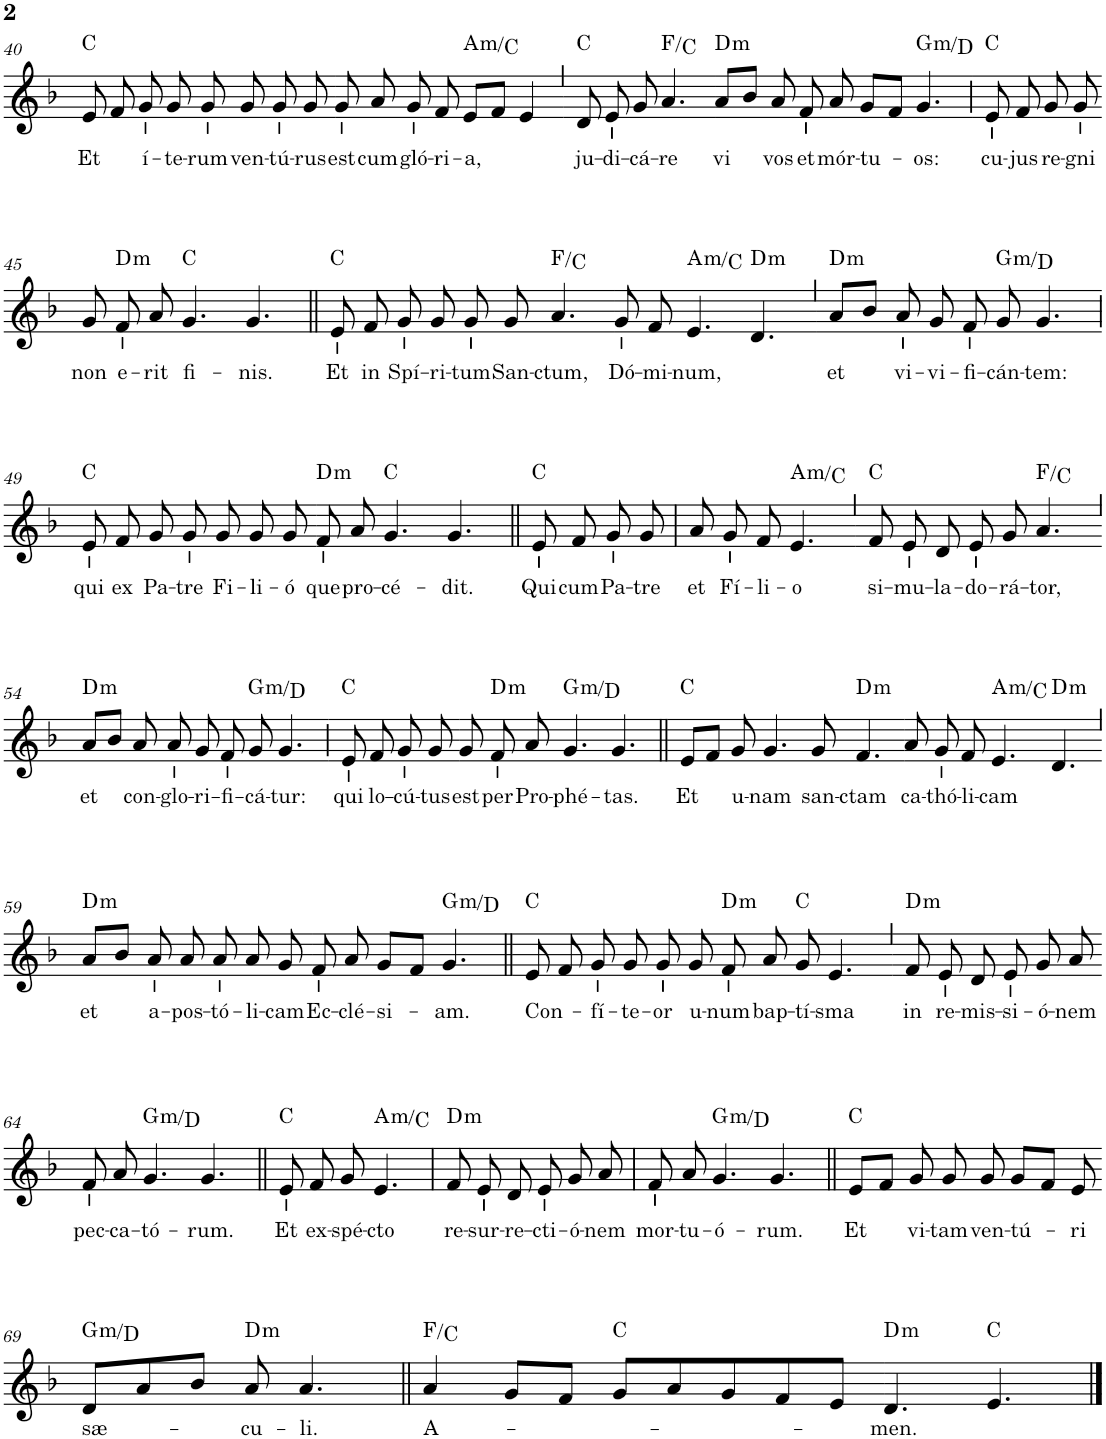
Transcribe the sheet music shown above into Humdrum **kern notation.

**kern	**text	**harte
*part1	*part1	*part1
*staff1	*staff1	*
*I"Soprano	*	*
*I'S.	*	*
!!LO:PB:g=z
*clefG2	*	*
*k[b-]	*	*
*M4/4	*	*
=40	=40	=40
!	!LO:LY:b	!
8e/	Et	C:maj
8f/	.	.
!	!LO:LY:b	!
8g/	í-	.
!	!LO:LY:b	!
8g/	-te-	.
!	!LO:LY:b	!
8g/	-rum	.
!	!LO:LY:b	!
8g/	ven-	.
!	!LO:LY:b	!
8g/	-tú-	.
!	!LO:LY:b	!
8g/	-rus	.
=41-	=41-	=41-
!	!LO:LY:b	!
8g/	est	.
!	!LO:LY:b	!
8a/	cum	.
!	!LO:LY:b	!
8g/	gló-	.
!	!LO:LY:b	!
8f/	-ri-	.
!	!LO:LY:b	!LO:H:kt=m
8e/L	-a,	A:min/b3
8f/J	.	.
4e/	.	.
=42`	=42`	=42`
!	!LO:LY:b	!
8d/	ju-	C:maj
!	!LO:LY:b	!
8e/	-di-	.
!	!LO:LY:b	!
8g/	-cá-	.
!	!LO:LY:b	!
4.a/	-re	F:maj/5
=43-	=43-	=43-
!	!LO:LY:b	!LO:H:kt=m
8a/L	vi	D:min
8b-/J	.	.
!	!LO:LY:b	!
8a/	-vos	.
!	!LO:LY:b	!
8f/	et	.
!	!LO:LY:b	!
8a/	mór-	.
!	!LO:LY:b	!
8g/L	-tu-	.
8f/J	.	.
!	!LO:LY:b	!LO:H:kt=m
[8g/	-os:	G:min/5
=44	=44	=44
!	!LO:LY:b	!
8e/	cu-	C:maj
4g/]	.	.
!	!LO:LY:b	!
8f/	-jus	.
!	!LO:LY:b	!
8g/	re-	.
!	!LO:LY:b	!
8g/	-gni	.
!!LO:LB:g=z
=45-	=45-	=45-
!	!LO:LY:b	!
8g/	non	.
!	!LO:LY:b	!LO:H:kt=m
8f/	e-	D:min
!	!LO:LY:b	!
8a/	-rit	.
!	!LO:LY:b	!
4.g/	fi-	C:maj
!	!LO:LY:b	!
[4g/	-nis.	.
=46||	=46||	=46||
!	!LO:LY:b	!
8e/	Et	C:maj
8g/]	.	.
!	!LO:LY:b	!
8f/	in	.
!	!LO:LY:b	!
8g/	Spí-	.
!	!LO:LY:b	!
8g/	-ri-	.
!	!LO:LY:b	!
8g/	-tum	.
!	!LO:LY:b	!
8g/	San-	F:maj/5
!	!LO:LY:b	!
[4a/	-ctum,	.
=47-	=47-	=47-
!	!LO:LY:b	!
*^	*	*
8g/	2ryy	Dó-	.
8a/]	.	.	.
!	!	!LO:LY:b	!LO:H:kt=m
8f/	.	-mi-	A:min/b3
!	!	!LO:LY:b	!
4.e/	.	-num,	.
.	8ryy	.	.
!	!	!	!LO:H:kt=m
.	2ryy	.	D:min
4.d/	.	.	.
=48`	=48`	=48`	=48`
!	!	!LO:LY:b	!LO:H:kt=m
*v	*v	*	*
8a/L	et	D:min
8b-/J	.	.
!	!LO:LY:b	!
8a/	vi-	.
!	!LO:LY:b	!
8g/	-vi-	.
!	!LO:LY:b	!
8f/	-fi-	.
!	!LO:LY:b	!LO:H:kt=m
8g/	-cán-	G:min/5
!	!LO:LY:b	!
[4g/	-tem:	.
!!LO:LB:g=z
=49	=49	=49
!	!LO:LY:b	!
8e/	qui	C:maj
8g/]	.	.
!	!LO:LY:b	!
8f/	ex	.
!	!LO:LY:b	!
8g/	Pa-	.
!	!LO:LY:b	!
8g/	-tre	.
!	!LO:LY:b	!
8g/	Fi-	.
!	!LO:LY:b	!
8g/	-li-	.
!	!LO:LY:b	!
8g/	-ó	.
=50-	=50-	=50-
!	!LO:LY:b	!LO:H:kt=m
8f/	que	D:min
!	!LO:LY:b	!
8a/	pro-	.
!	!LO:LY:b	!
4.g/	-cé-	C:maj
!	!LO:LY:b	!
4.g/	-dit.	.
=51||	=51||	=51||
!	!LO:LY:b	!
8e/	Qui	C:maj
!	!LO:LY:b	!
8f/	cum	.
!	!LO:LY:b	!
8g/	Pa-	.
!	!LO:LY:b	!
8g/	-tre	.
=52	=52	=52
!	!LO:LY:b	!
8a/	et	.
!	!LO:LY:b	!
8g/	Fí-	.
!	!LO:LY:b	!
8f/	-li-	.
!	!LO:LY:b	!LO:H:kt=m
4.e/	-o	A:min/b3
=53`	=53`	=53`
!	!LO:LY:b	!
8f/	si-	C:maj
!	!LO:LY:b	!
8e/	-mu-	.
!	!LO:LY:b	!
8d/	-la-	.
!	!LO:LY:b	!
8e/	-do-	.
!	!LO:LY:b	!
8g/	-rá-	.
!	!LO:LY:b	!
4.a/	-tor,	F:maj/5
!!LO:LB:g=z
=54`	=54`	=54`
!	!LO:LY:b	!LO:H:kt=m
8a/L	et	D:min
8b-/J	.	.
!	!LO:LY:b	!
8a/	con-	.
!	!LO:LY:b	!
8a/	-glo-	.
!	!LO:LY:b	!
8g/	-ri-	.
!	!LO:LY:b	!
8f/	-fi-	.
!	!LO:LY:b	!LO:H:kt=m
8g/	-cá-	G:min/5
!	!LO:LY:b	!
[8g/	-tur:	.
=55	=55	=55
!	!LO:LY:b	!
8e/	qui	C:maj
4g/]	.	.
!	!LO:LY:b	!
8f/	lo-	.
!	!LO:LY:b	!
8g/	-cú-	.
!	!LO:LY:b	!
8g/	-tus	.
=56-	=56-	=56-
!	!LO:LY:b	!
8g/	est	.
!	!LO:LY:b	!LO:H:kt=m
8f/	per	D:min
!	!LO:LY:b	!
8a/	Pro-	.
!	!LO:LY:b	!LO:H:kt=m
4.g/	-phé-	G:min/5
!	!LO:LY:b	!
[4g/	-tas.	.
=57||	=57||	=57||
!	!LO:LY:b	!
8e/L	Et	C:maj
8g/]	.	.
8f/J	.	.
!	!LO:LY:b	!
8g/	u-	.
!	!LO:LY:b	!
4.g/	-nam	.
!	!LO:LY:b	!LO:H:kt=m
8g/	san-	D:min
!	!LO:LY:b	!
[8f/	-ctam	.
=58-	=58-	=58-
!	!LO:LY:b	!
*^	*	*
8a/	2.ryy	ca-	.
4f/]	.	.	.
!	!	!LO:LY:b	!LO:H:kt=m
8g/	.	-thó-	A:min/b3
!	!	!LO:LY:b	!
8f/	.	-li-	.
!	!	!LO:LY:b	!
4.e/	.	-cam	.
!	!	!	!LO:H:kt=m
.	2ryy	.	D:min
[4d/	.	.	.
!!LO:LB:g=z	!!
=59`	=59`	=59`	=59`
!	!	!LO:LY:b	!LO:H:kt=m
*v	*v	*	*
8a/L	et	D:min
8d/]	.	.
8b-/J	.	.
!	!LO:LY:b	!
8a/	a-	.
!	!LO:LY:b	!
8a/	-pos-	.
!	!LO:LY:b	!
8a/	-tó-	.
!	!LO:LY:b	!
8a/	-li-	.
!	!LO:LY:b	!
8g/	-cam	.
=60-	=60-	=60-
!	!LO:LY:b	!
8f/	Ec-	.
!	!LO:LY:b	!
8a/	-clé-	.
!	!LO:LY:b	!
8g/L	-si-	.
8f/J	.	.
!	!LO:LY:b	!LO:H:kt=m
4.g/	-am.	G:min/5
=61||	=61||	=61||
!	!LO:LY:b	!
8e/	Con-	C:maj
8f/	.	.
!	!LO:LY:b	!
8g/	-fí-	.
!	!LO:LY:b	!
8g/	-te-	.
!	!LO:LY:b	!
8g/	-or	.
=62-	=62-	=62-
!	!LO:LY:b	!
8g/	u-	.
!	!LO:LY:b	!LO:H:kt=m
8f/	-num	D:min
!	!LO:LY:b	!
8a/	bap-	.
!	!LO:LY:b	!
8g/	-tí-	C:maj
!	!LO:LY:b	!
4.e/	-sma	.
=63`	=63`	=63`
!	!LO:LY:b	!LO:H:kt=m
8f/	in	D:min
!	!LO:LY:b	!
8e/	re-	.
!	!LO:LY:b	!
8d/	-mis-	.
!	!LO:LY:b	!
8e/	-si-	.
!	!LO:LY:b	!
8g/	-ó-	.
!	!LO:LY:b	!
8a/	-nem	.
!!LO:LB:g=z
=64-	=64-	=64-
!	!LO:LY:b	!
8f/	pec-	.
!	!LO:LY:b	!
8a/	-ca-	.
!	!LO:LY:b	!LO:H:kt=m
4.g/	-tó-	G:min/5
!	!LO:LY:b	!
4.g/	-rum.	.
=65||	=65||	=65||
!	!LO:LY:b	!
8e/	Et	C:maj
!	!LO:LY:b	!
8f/	ex-	.
!	!LO:LY:b	!
8g/	-spé-	.
!	!LO:LY:b	!LO:H:kt=m
4.e/	-cto	A:min/b3
=66	=66	=66
!	!LO:LY:b	!LO:H:kt=m
8f/	re-	D:min
!	!LO:LY:b	!
8e/	-sur-	.
!	!LO:LY:b	!
8d/	-re-	.
!	!LO:LY:b	!
8e/	-cti-	.
!	!LO:LY:b	!
8g/	-ó-	.
!	!LO:LY:b	!
8a/	-nem	.
=67	=67	=67
!	!LO:LY:b	!
8f/	mor-	.
!	!LO:LY:b	!
8a/	-tu-	.
!	!LO:LY:b	!LO:H:kt=m
4.g/	-ó-	G:min/5
!	!LO:LY:b	!
4.g/	-rum.	.
=68||	=68||	=68||
!	!LO:LY:b	!
8e/L	Et	C:maj
8f/J	.	.
!	!LO:LY:b	!
8g/	vi-	.
!	!LO:LY:b	!
8g/	-tam	.
!	!LO:LY:b	!
8g/	ven-	.
!	!LO:LY:b	!
8g/L	-tú-	.
8f/J	.	.
!	!LO:LY:b	!
8e/	-ri	.
!!LO:LB:g=z
=69-	=69-	=69-
!	!LO:LY:b	!LO:H:kt=m
8d/L	sæ-	G:min/5
8a/	.	.
8b-/J	.	.
!	!LO:LY:b	!LO:H:kt=m
8a/	-cu-	D:min
!	!LO:LY:b	!
4.a/	-li.	.
=70||	=70||	=70||
!	!LO:LY:b	!
4a/	A-	F:maj/5
8g/L	.	.
8f/J	.	.
8g/L	.	C:maj
8a/	.	.
8g/	.	.
8f/	.	.
8e/J	.	.
=71-	=71-	=71-
!	!LO:LY:b	!LO:H:kt=m
4.d/	-men.	D:min
4.e/	.	C:maj
==	==	==
*-	*-	*-
